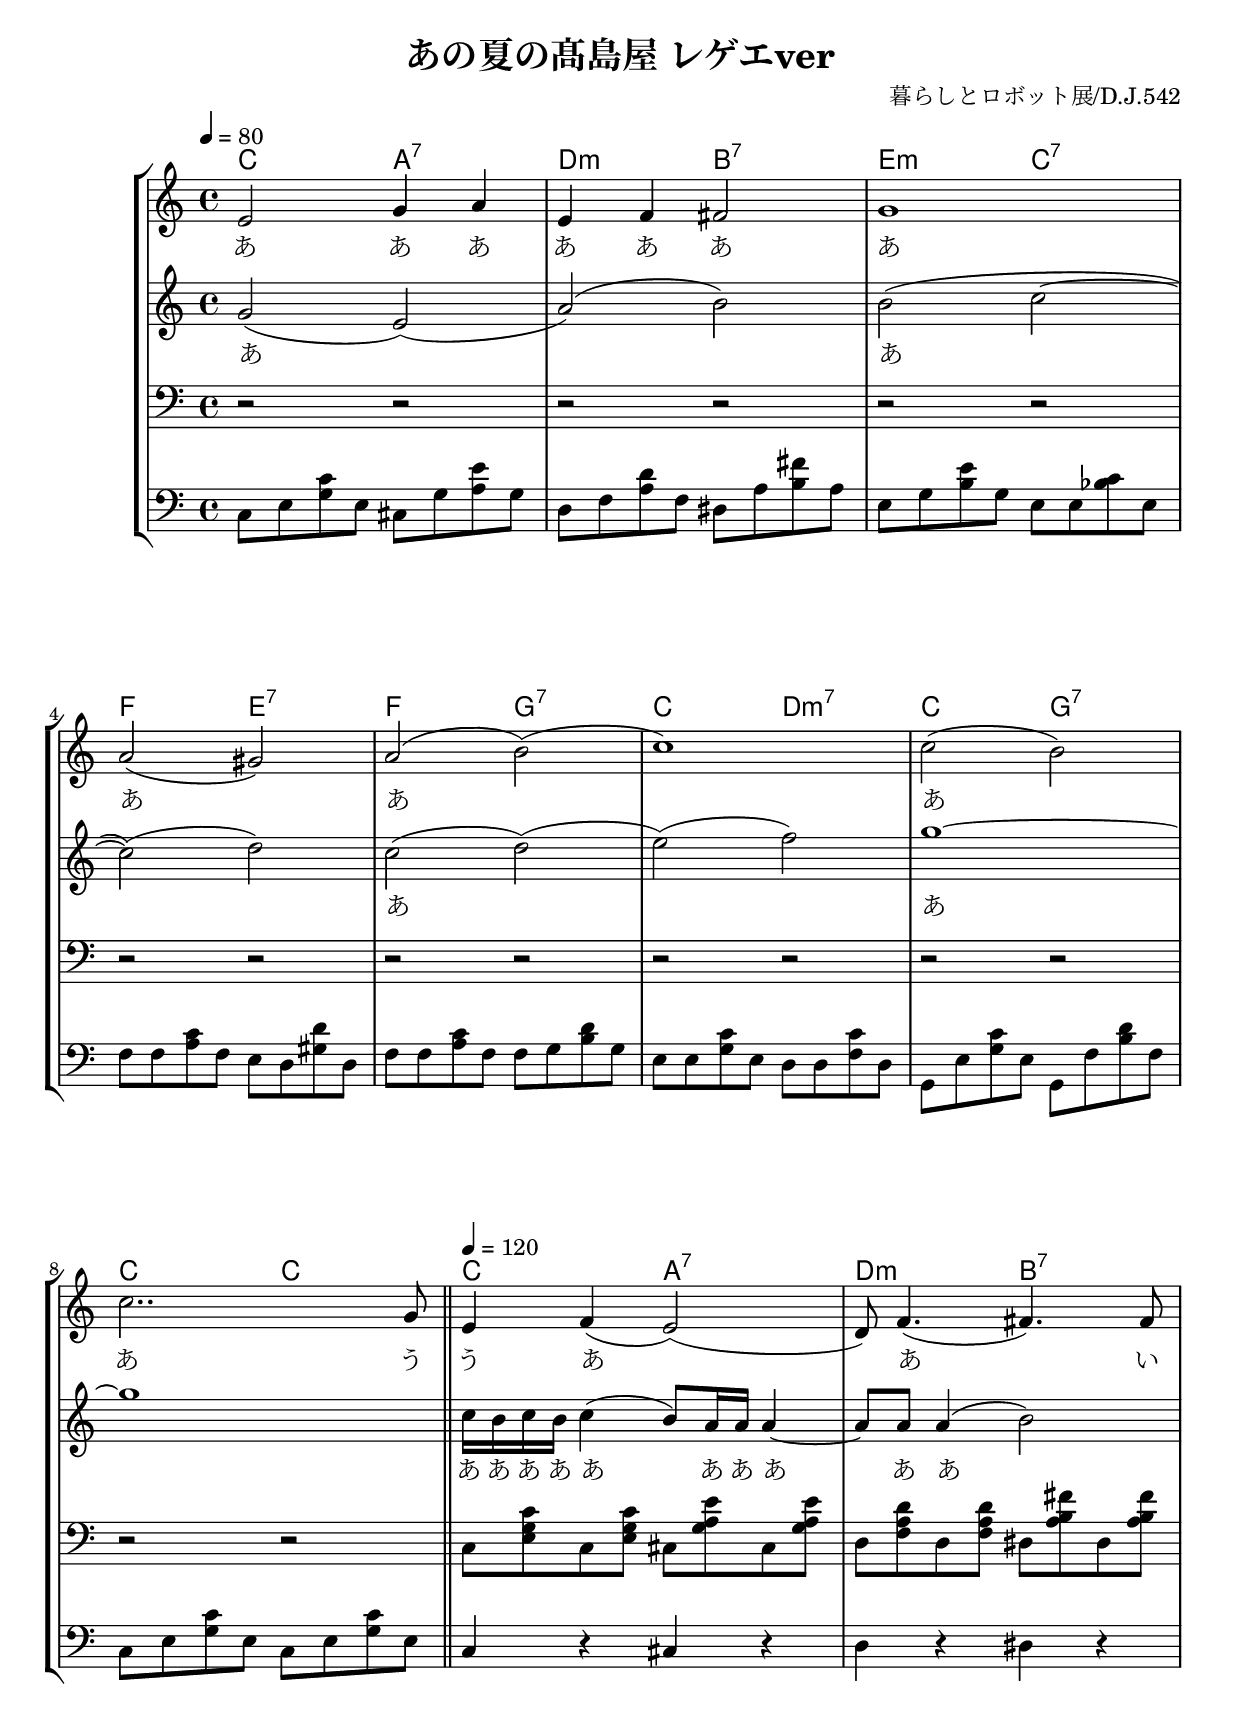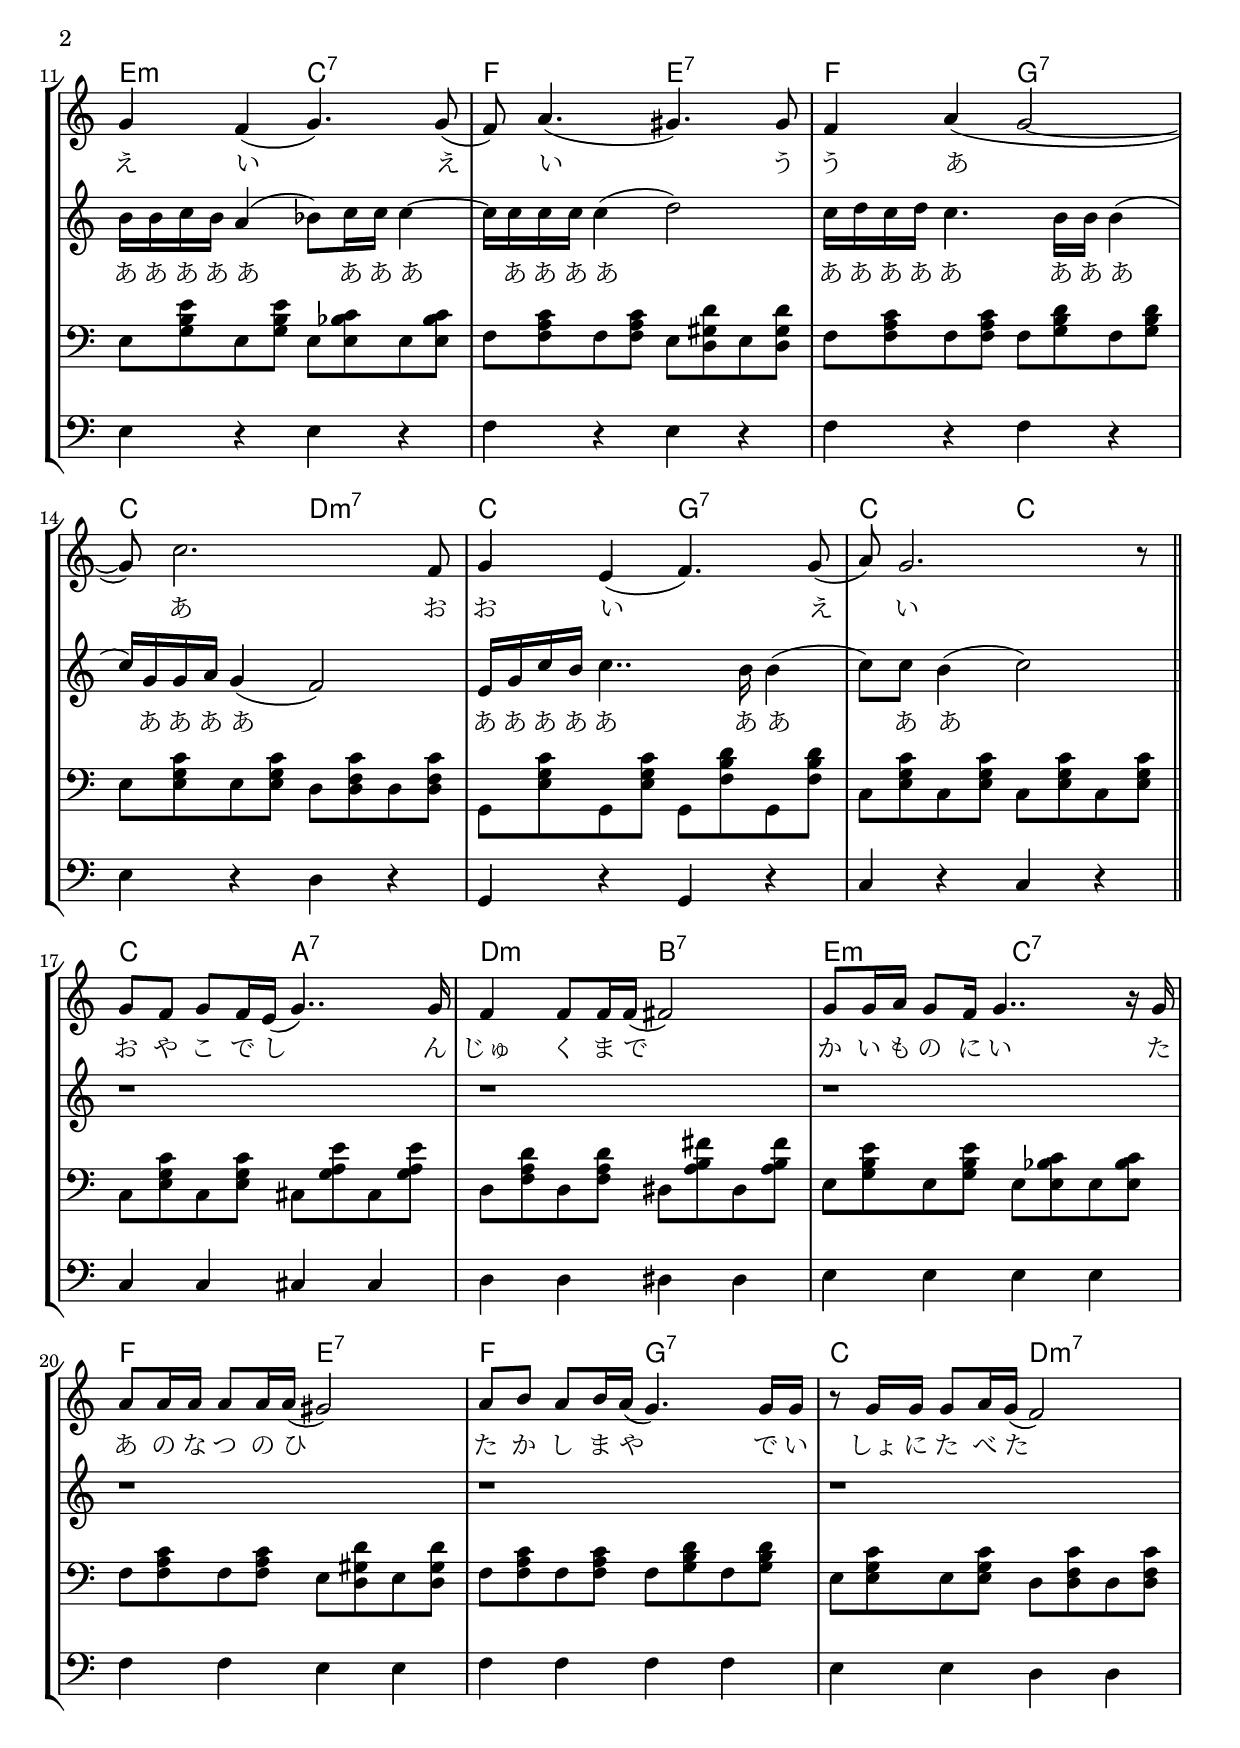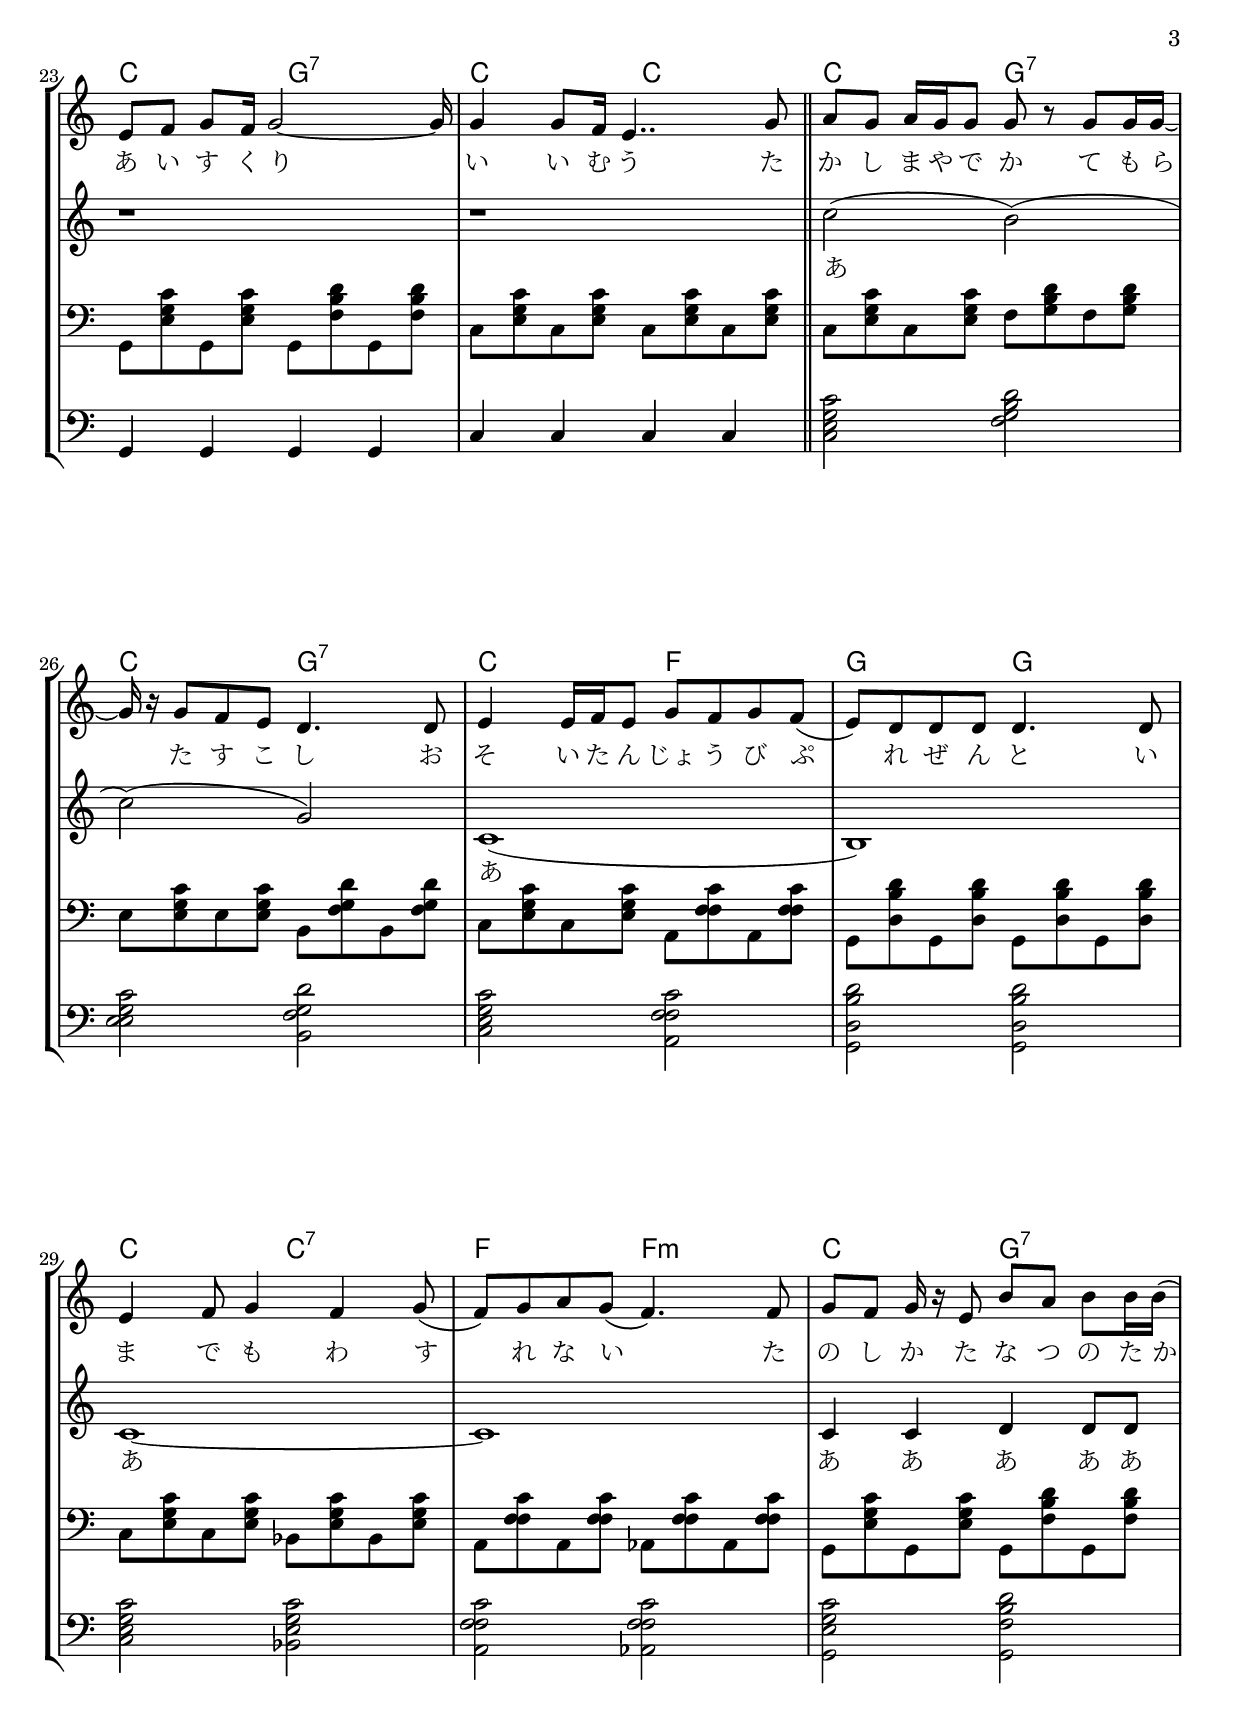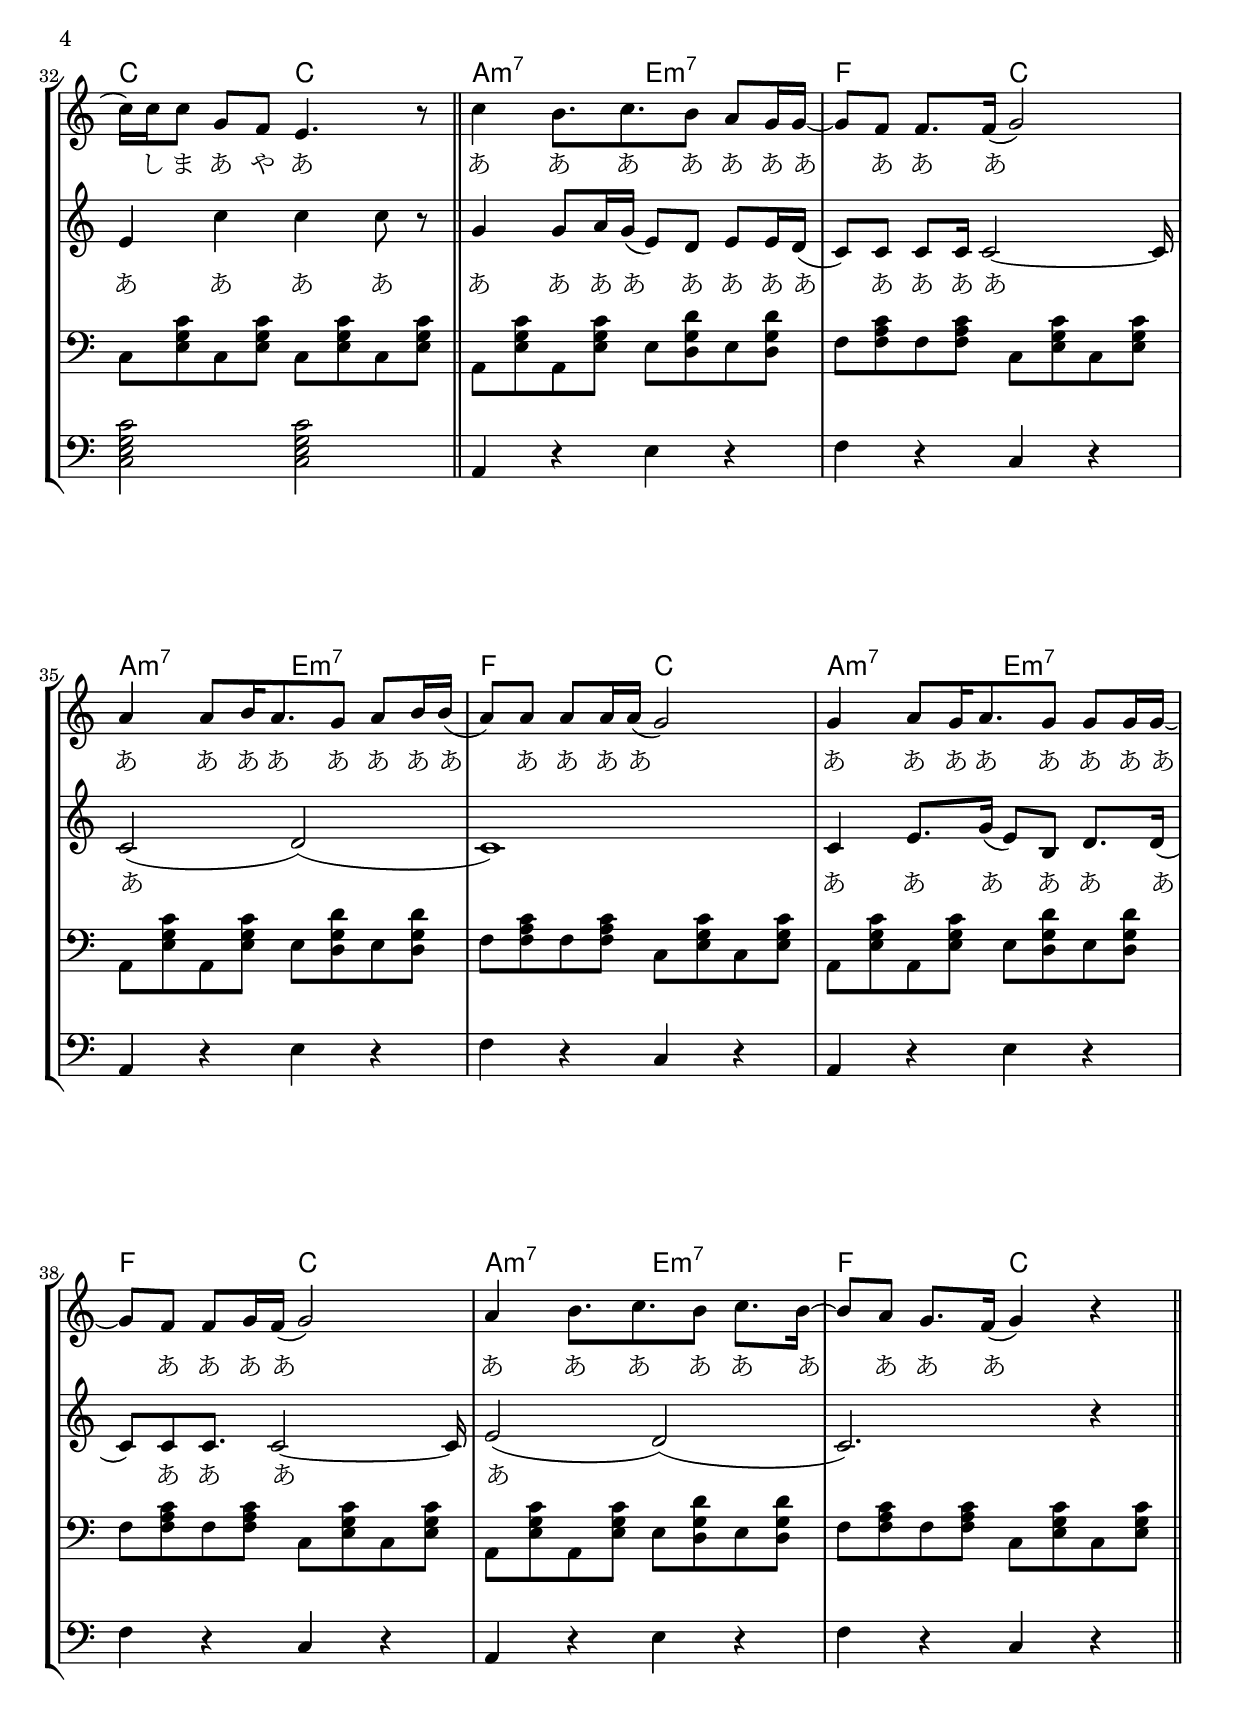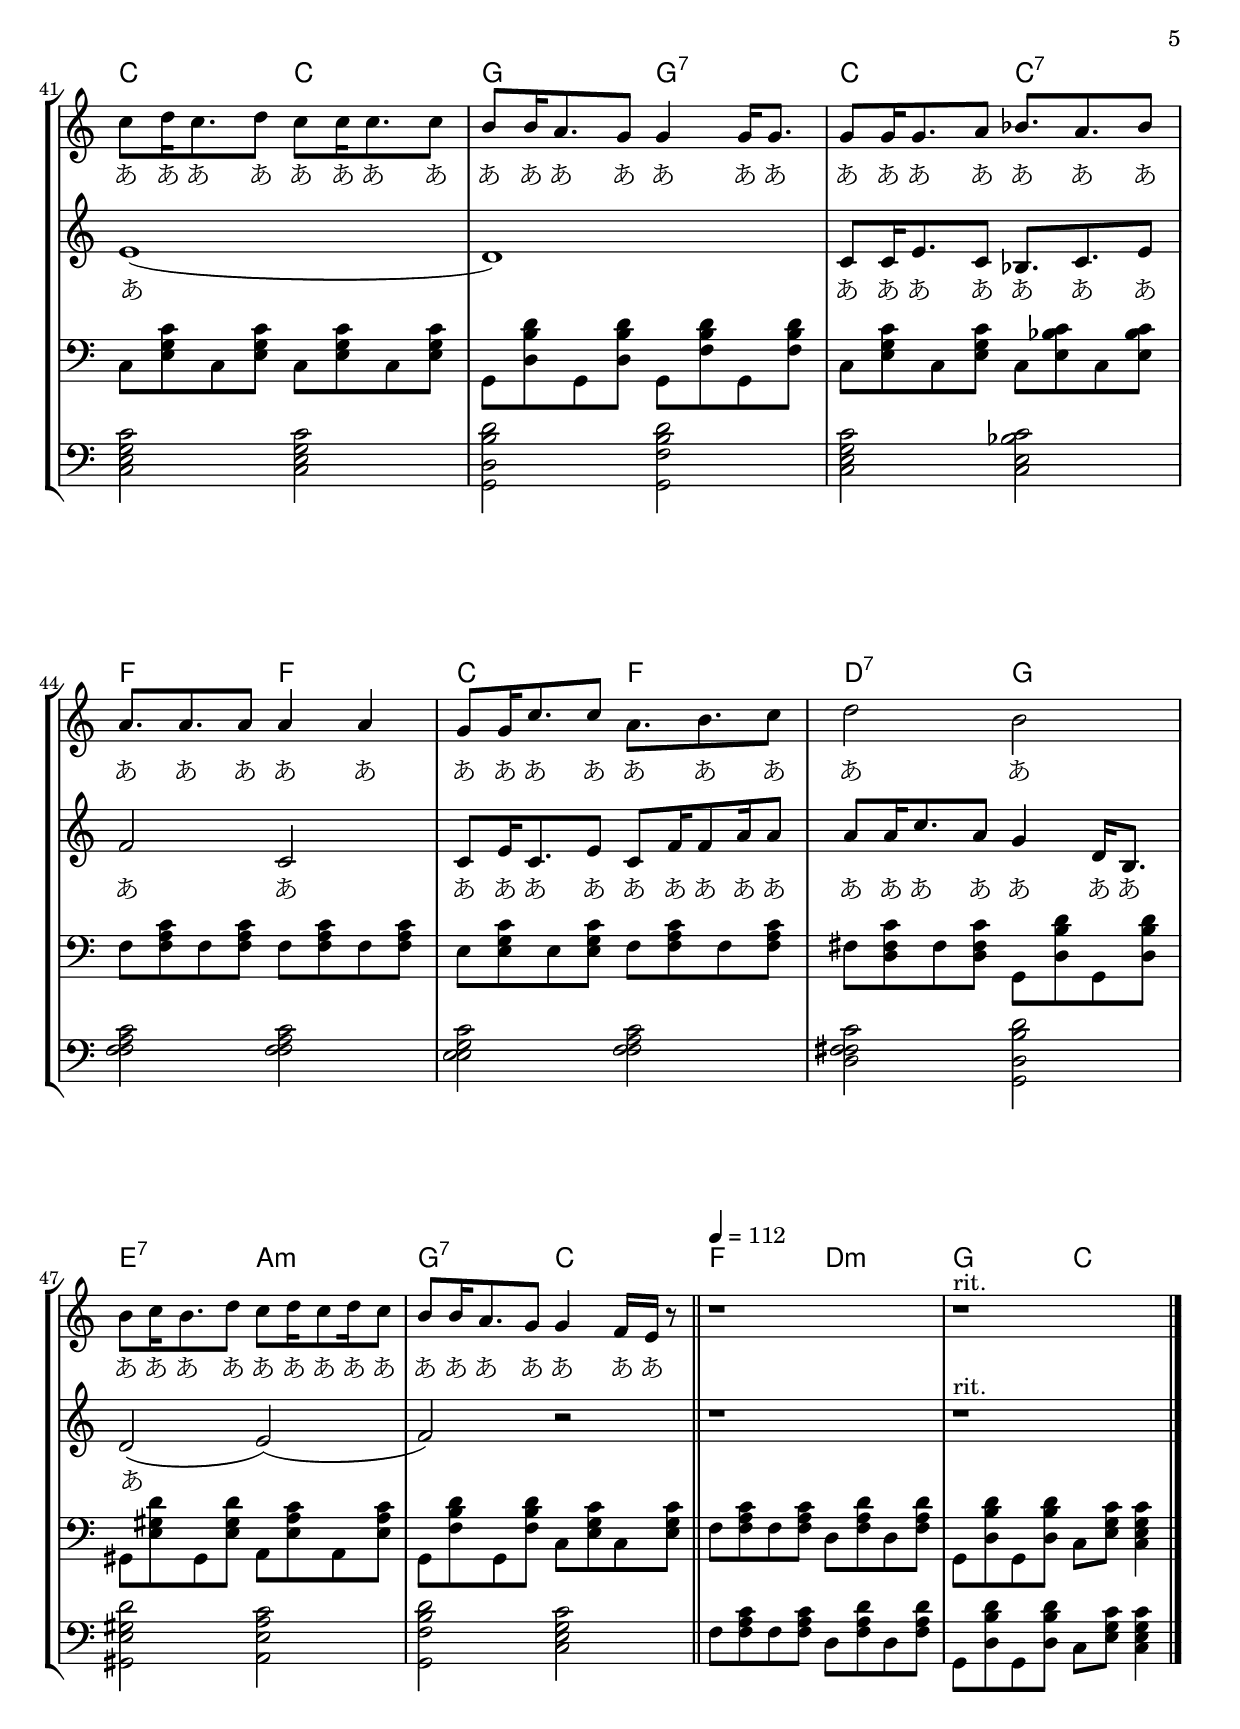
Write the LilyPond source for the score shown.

\version "2.12.1"

\header {
	title = \markup {"あの夏の髙島屋 レゲエver"}
	composer = \markup \center-column {暮らしとロボット展/D.J.542}
}

harmony = \chordmode {
	c2 a:7 d:m b:7 e:m c:7 f e:7 f g:7 c d:min7 c g:7 c c 

	c a:7 d:m b:7 e:m c:7 f e:7 f g:7 c d:min7 c g:7 c c 

	c a:7 d:m b:7 e:m c:7 f e:7 f g:7 c d:min7 c g:7 c c 

	c g:7 c g:7 c f g g c c:7 f f:m c g:7 c c 

	a:min7 e:min7 f c a:min7 e:min7 f c a:min7 e:min7 f c a:min7 e:min7 f c 

	c c g g:7 c c:7 f f c f d:7 g e:7 a:m g:7 c 

	f d:m g c 
}

melody = {
	\set Staff.midiInstrument = #"Seashore"
		\key c \major
	\tempo 4 = 80
e'2  g'4  a'4 
	e'4  f'4  fis'2 
	g'1 
	a'2  (gis'2) 
	a'2  (b'2) 
	(c''1) 
	c''2  (b'2) 
	c''2..  	\set Staff.midiInstrument = #"mmi0.38"
	g'8 
		\tempo 4 = 120
e'4  f'4  (e'2) 
	(d'8)  f'4.  (fis'4.)  fis'8 
	g'4  f'4  (g'4.)  g'8 
	(f'8)  a'4.  (gis'4.)  gis'8 
	f'4  a'4  (g'2~ 
	g'8)  c''2.  f'8 
	g'4  e'4  (f'4.)  g'8 
	(a'8)  g'2.  	r8 	\set Staff.midiInstrument = #"mmi0.38"
	g'8  f'8  g'8  f'16  e'16  (g'4..)  g'16 
	f'4  f'8  f'16  f'16  (fis'2) 
	g'8  g'16  a'16  g'8  f'16  g'4..  r16  g'16 
	a'8  a'16  a'16  a'8  a'16  a'16  (gis'2) 
	a'8  b'8  a'8  b'16  a'16  (g'4.)  g'16  g'16 
	r8  g'16  g'16  g'8  a'16  g'16  (f'2) 
	e'8  f'8  g'8  f'16  g'2~g'16 
	g'4  g'8  f'16  e'4..  	\set Staff.midiInstrument = #"mmi0.42"
	g'8 
	a'8  g'8  a'16  g'16  g'8  g'8  r8  g'8  g'16  g'16~ 
	g'16  r16  g'8  f'8  e'8  d'4.  d'8 
	e'4  e'16  f'16  e'8  g'8  f'8  g'8  f'8 
	(e'8)  d'8  d'8  d'8  d'4.  d'8 
	e'4  f'8  g'4  f'4  g'8 
	(f'8)  g'8  a'8  g'8  (f'4.)  f'8 
	g'8  f'8  g'16  r16  e'8  b'8  a'8  b'8  b'16  b'16 
	(c''16)  c''16  c''8  g'8  f'8  e'4.  	r8 	\set Staff.midiInstrument = #"Steel Drums"
	 c''4  b'8.  c''8.  b'8  a'8  g'16  g'16~ 
	g'8  f'8  f'8.  f'16  (g'2) 
	a'4  a'8  b'16  a'8.  g'8  a'8  b'16  b'16 
	(a'8)  a'8  a'8  a'16  a'16  (g'2) 
	g'4  a'8  g'16  a'8.  g'8  g'8  g'16  g'16~ 
	g'8  f'8  f'8  g'16  f'16  (g'2) 
	a'4  b'8.  c''8.  b'8  c''8.  b'16~ 
	b'8  a'8  g'8.  f'16  (g'4)  	r4 	\set Staff.midiInstrument = #"Marimba"
	c''8  d''16  c''8.  d''8  c''8  c''16  c''8.  c''8 
	b'8  b'16  a'8.  g'8  g'4  g'16  g'8. 
	g'8  g'16  g'8.  a'8  bes'8.  a'8.  bes'8 
	a'8.  a'8.  a'8  a'4  a'4 
	g'8  g'16  c''8.  c''8  a'8.  b'8.  c''8 
	d''2  b'2 
	b'8  c''16  b'8.  d''8  c''8  d''16  c''8  d''16  c''8 
	b'8  b'16  a'8.  g'8  g'4  f'16  e'16  	r8 	\tempo 4 = 112
	r1 | r1^"rit." \bar "|."
}

words = \lyricmode {
	あ  あ  あ  あ  あ  あ  あ  あ  あ  あ  あ  
	う  う  あ  あ  い  え  い  え  い  う  う  あ  あ  お  お  い  え  い  
	お  や  こ  で  し  ん  じゅ  く  ま  で  か  い  も  の  に  い  た  あ  の  な  つ  の  ひ  た  か  し  ま  や  で  い  しょ  に  た  べ  た  あ  い  す  く  り  い  い  む  う  
	た  か  し  ま  や  で  か  て  も  ら  た  す  こ  し  お  そ  い  た  ん  じょ  う  び  ぷ  れ  ぜ  ん  と  い  ま  で  も  わ  す  れ  な  い  た  の  し  か  た  な  つ  の  た  か  し  ま  あ  や  あ  
	あ  あ  あ  あ  あ  あ  あ  あ  あ  あ  あ  あ  あ  あ  あ  あ  あ  あ  あ  あ  あ  あ  あ  あ  あ  あ  あ  あ  あ  あ  あ  あ  あ  あ  あ  あ  あ  あ  あ  あ  あ  あ  あ  
	あ  あ  あ  あ  あ  あ  あ  あ  あ  あ  あ  あ  あ  あ  あ  あ  あ  あ  あ  あ  あ  あ  あ  あ  あ  あ  あ  あ  あ  あ  あ  あ  あ  あ  あ  あ  あ  あ  あ  あ  あ  あ  あ  あ  あ  あ  あ  あ  あ  あ  あ  あ  
	
}

secondmelody = {
	\set Staff.midiInstrument = #"Bird Tweet"
		\key c \major
	\tempo 4 = 80
g'2  (e'2) 
	(a'2)  (b'2) 
	b'2  (c''2~ 
	c''2)  (d''2) 
	c''2  (d''2) 
	(e''2)  (f''2) 
	g''1~ 
	g''1
 	\set Staff.midiInstrument = #"Marimba"
		\tempo 4 = 120
 c''16  b'16  c''16  b'16  c''4  (b'8)  a'16  a'16  a'4~ 
	a'8  a'8  a'4  (b'2) 
	b'16  b'16  c''16  b'16  a'4  (bes'8)  c''16  c''16  c''4~ 
	c''16  c''16  c''16  c''16  c''4  (d''2) 
	c''16  d''16  c''16  d''16  c''4.  b'16  b'16  b'4 
	(c''16)  g'16  g'16  a'16  g'4  (f'2) 
	e'16  g'16  c''16  b'16  c''4..  b'16  b'4 
	(c''8)  c''8  b'4  (c''2)
	r1 | r1 | r1 | r1 | r1 | r1 | r1 | r1   
	\set Staff.midiInstrument = #"Rock Organ"
	 c''2  (b'2) 
	(c''2)  (g'2) 
	c'1 
	(b1) 
	c'1~ 
	c'1 
	 c'4  c'4  d'4  d'8  d'8 
	e'4  c''4  c''4  c''8  	r8 	\set Staff.midiInstrument = #"Steel Drums"
	 g'4  g'8  a'16  g'16  (e'8)  d'8  e'8  e'16  d'16 
	(c'8)  c'8  c'8  c'16  c'2~c'16 
	c'2  (d'2) 
	(c'1) 
	c'4  e'8.  g'16  (e'8)  b8  d'8.  d'16 
	(c'8)  c'8  c'8.  c'2~c'16 
	e'2  (d'2) 
	(c'2.)  	r4 	\set Staff.midiInstrument = #"Marimba"
	e'1 
	(d'1) 
	c'8  c'16  e'8.  c'8  bes8.  c'8.  e'8 
	f'2  c'2 
	c'8  e'16  c'8.  e'8  c'8  f'16  f'8  a'16  a'8 
	a'8  a'16  c''8.  a'8  g'4  d'16  b8. 
	d'2  (e'2) 
	(f'2)  	r2 	\tempo 4 = 112
	r1 | r1^"rit." \bar "|."
}

secondwords = \lyricmode {
	あ  あ  あ  あ  
	あ  あ  あ  あ  あ  あ  あ  あ  あ  あ  あ  あ  あ  あ  あ  あ  あ  あ  あ  あ  あ  あ  あ  あ  あ  あ  あ  あ  あ  あ  あ  あ  あ  あ  あ  あ  あ  あ  あ  あ  あ  あ  あ  
	
	あ  あ  あ  あ  あ  あ  あ  あ  あ  あ  あ  あ  
	あ  あ  あ  あ  あ  あ  あ  あ  あ  あ  あ  あ  あ  あ  あ  あ  あ  あ  あ  あ  あ  あ  あ  
	あ  あ  あ  あ  あ  あ  あ  あ  あ  あ  あ  あ  あ  あ  あ  あ  あ  あ  あ  あ  あ  あ  あ  あ  あ  あ  あ  
	
}

tempochange = {
	\tempo 4 = 80
	r1 | r1 | r1 | r1 | r1 | r1 | r1 | r1 \bar "||"
	\tempo 4 = 120
	r1 | r1 | r1 | r1 | r1 | r1 | r1 | r1 \bar "||"
	\tempo 4 = 120
	r1 | r1 | r1 | r1 | r1 | r1 | r1 | r1 \bar "||"
	\tempo 4 = 120
	r1 | r1 | r1 | r1 | r1 | r1 | r1 | r1 \bar "||"
	\tempo 4 = 120
	r1 | r1 | r1 | r1 | r1 | r1 | r1 | r1 \bar "||"
	\tempo 4 = 120
	r1 | r1 | r1 | r1 | r1 | r1 | r1 | r1 \bar "||"
	\tempo 4 = 112
	r1 | \tempo 4 = 84 r2 \tempo 4 = 74 r2 \bar "|."
}

mainacc = {
	\clef bass
	\set Staff.midiInstrument = #"Acoustic grand"
	\key c \major
	\tempo 4 = 80
	r2
	r2
	r2
	r2
	r2
	r2
	r2
	r2
	r2
	r2
	r2
	r2
	r2
	r2
	r2
	r2
	\bar "||"

	\set Staff.midiInstrument = #"Electric Guitar (clean)"
	\tempo 4 = 120
	c8 <e g c'> c <e g c'>
	cis8 <g a e'> cis <g a e'>
	d8 <f a d'> d <f a d'>
	dis8 <a b fis'> dis <a b fis'>
	e8 <g b e'> e <g b e'>
	e8 <e bes c'> e <e bes c'>
	f8 <f a c'> f <f a c'>
	e8 <d gis d'> e <d gis d'>
	f8 <f a c'> f <f a c'>
	f8 <g b d'> f <g b d'>
	e8 <e g c'> e <e g c'>
	d8 <d f c'> d <d f c'>
	g,8 <e g c'> g, <e g c'>
	g,8 <f b d'> g, <f b d'>
	c8 <e g c'> c <e g c'>
	c8 <e g c'> c <e g c'>
	\bar "||"

	\set Staff.midiInstrument = #"Electric Guitar (muted)"
	c8 <e g c'> c <e g c'>
	cis8 <g a e'> cis <g a e'>
	d8 <f a d'> d <f a d'>
	dis8 <a b fis'> dis <a b fis'>
	e8 <g b e'> e <g b e'>
	e8 <e bes c'> e <e bes c'>
	f8 <f a c'> f <f a c'>
	e8 <d gis d'> e <d gis d'>
	f8 <f a c'> f <f a c'>
	f8 <g b d'> f <g b d'>
	e8 <e g c'> e <e g c'>
	d8 <d f c'> d <d f c'>
	g,8 <e g c'> g, <e g c'>
	g,8 <f b d'> g, <f b d'>
	c8 <e g c'> c <e g c'>
	c8 <e g c'> c <e g c'>
	\bar "||"

	\set Staff.midiInstrument = #"Electric Guitar (clean)"
	c8 <e g c'> c <e g c'>
	f8 <g b d'> f <g b d'>
	e8 <e g c'> e <e g c'>
	b,8 <f g d'> b, <f g d'>
	c8 <e g c'> c <e g c'>
	a,8 <f f c'> a, <f f c'>
	g,8 <d b d'> g, <d b d'>
	g,8 <d b d'> g, <d b d'>
	c8 <e g c'> c <e g c'>
	bes,8 <e g c'> bes, <e g c'>
	a,8 <f f c'> a, <f f c'>
	as,8 <f f c'> as, <f f c'>
	g,8 <e g c'> g, <e g c'>
	g,8 <f b d'> g, <f b d'>
	c8 <e g c'> c <e g c'>
	c8 <e g c'> c <e g c'>
	\bar "||"

	\set Staff.midiInstrument = #"Electric Guitar (clean)"
	a,8 <e g c'> a, <e g c'>
	e8 <d g d'> e <d g d'>
	f8 <f a c'> f <f a c'>
	c8 <e g c'> c <e g c'>
	a,8 <e g c'> a, <e g c'>
	e8 <d g d'> e <d g d'>
	f8 <f a c'> f <f a c'>
	c8 <e g c'> c <e g c'>
	a,8 <e g c'> a, <e g c'>
	e8 <d g d'> e <d g d'>
	f8 <f a c'> f <f a c'>
	c8 <e g c'> c <e g c'>
	a,8 <e g c'> a, <e g c'>
	e8 <d g d'> e <d g d'>
	f8 <f a c'> f <f a c'>
	c8 <e g c'> c <e g c'>
	\bar "||"

	\set Staff.midiInstrument = #"Electric Guitar (muted)"
	c8 <e g c'> c <e g c'>
	c8 <e g c'> c <e g c'>
	g,8 <d b d'> g, <d b d'>
	g,8 <f b d'> g, <f b d'>
	c8 <e g c'> c <e g c'>
	c8 <e bes c'> c <e bes c'>
	f8 <f a c'> f <f a c'>
	f8 <f a c'> f <f a c'>
	e8 <e g c'> e <e g c'>
	f8 <f a c'> f <f a c'>
	fis8 <d fis c'> fis <d fis c'>
	g,8 <d b d'> g, <d b d'>
	gis,8 <e gis d'> gis, <e gis d'>
	a,8 <e a c'> a, <e a c'>
	g,8 <f b d'> g, <f b d'>
	c8 <e g c'> c <e g c'>
	\bar "||"

	\set Staff.midiInstrument = #"Electric Guitar (muted)"
	\tempo 4 = 112
	f8 <f a c'> f <f a c'>
	d8 <f a d'> d <f a d'>
	g,8 <d b d'> g, <d b d'>
	c8 <e g c'>8 <c e g c'>4
	\bar "|."
}

subacc = {
	\clef bass
	\set Staff.midiInstrument = #"Melodic Tom"
	\key c \major
	\tempo 4 = 80
	c8 e <g c'> e
	cis8 g <a e'> g
	d8 f <a d'> f
	dis8 a <b fis'> a
	e8 g <b e'> g
	e8 e <bes c'> e
	f8 f <a c'> f
	e8 d <gis d'> d
	f8 f <a c'> f
	f8 g <b d'> g
	e8 e <g c'> e
	d8 d <f c'> d
	g,8 e <g c'> e
	g,8 f <b d'> f
	c8 e <g c'> e
	c8 e <g c'> e
	\bar "||"

	\set Staff.midiInstrument = #"Electric Guitar (muted)"
	\tempo 4 = 120
	c4 r4
	cis4 r4
	d4 r4
	dis4 r4
	e4 r4
	e4 r4
	f4 r4
	e4 r4
	f4 r4
	f4 r4
	e4 r4
	d4 r4
	g,4 r4
	g,4 r4
	c4 r4
	c4 r4
	\bar "||"

	\set Staff.midiInstrument = #"Electric Guitar (clean)"
	c4 c4
	cis4 cis4
	d4 d4
	dis4 dis4
	e4 e4
	e4 e4
	f4 f4
	e4 e4
	f4 f4
	f4 f4
	e4 e4
	d4 d4
	g,4 g,4
	g,4 g,4
	c4 c4
	c4 c4
	\bar "||"

	\set Staff.midiInstrument = #"Electric Piano 1"
	<c e g c'>2
	<f g b d'>2
	<e e g c'>2
	<b, f g d'>2
	<c e g c'>2
	<a, f f c'>2
	<g, d b d'>2
	<g, d b d'>2
	<c e g c'>2
	<bes, e g c'>2
	<a, f f c'>2
	<as, f f c'>2
	<g, e g c'>2
	<g, f b d'>2
	<c e g c'>2
	<c e g c'>2
	\bar "||"

	\set Staff.midiInstrument = #"Electric Guitar (jazz)"
	a,4 r4
	e4 r4
	f4 r4
	c4 r4
	a,4 r4
	e4 r4
	f4 r4
	c4 r4
	a,4 r4
	e4 r4
	f4 r4
	c4 r4
	a,4 r4
	e4 r4
	f4 r4
	c4 r4
	\bar "||"

	\set Staff.midiInstrument = #"Electric Piano2"
	<c e g c'>2
	<c e g c'>2
	<g, d b d'>2
	<g, f b d'>2
	<c e g c'>2
	<c e bes c'>2
	<f f a c'>2
	<f f a c'>2
	<e e g c'>2
	<f f a c'>2
	<fis d fis c'>2
	<g, d b d'>2
	<gis, e gis d'>2
	<a, e a c'>2
	<g, f b d'>2
	<c e g c'>2
	\bar "||"

	\set Staff.midiInstrument = #"Electric Guitar (clean)"
	\tempo 4 = 112
	f8 <f a c'> f <f a c'>
	d8 <f a d'> d <f a d'>
	g,8 <d b d'> g, <d b d'>
	c8 <e g c'>8 <c e g c'>4
	\bar "|."
}

percA = {
	\drummode {
	r1 |r1 |r1 |r1 |r1 |r1 |r1 |r1 \bar "||"
	hh4 hh4 hh4 hh4  |hh4 hh4 hh4 hh4  |hh4 hh4 hh4 hh4  |hh4 hh4 hh4 hh4  |hh4 hh4 hh4 hh4  |hh4 hh4 hh4 hh4  |hh4 hh4 hh4 hh4  |hh4 hh4 hh4 hh4  \bar "||"
	r1  |r2. hho4  |r1  |r2. hho4  |r1  |r2. hho4  |r1  |r2. hho4  \bar "||"
	r1  |r1  |r1  |r1  |r1  |r1  |r1  |r2 r8 hho4 hho8  \bar "||"
	r1  |r2. hho4  |r1  |r2. hho4  |r1  |r2. hho4  |r1  |r2. hho4  \bar "||"
	r1  |r1  |r1  |r1  |r1  |r1  |r1  |r2 r8 hho4 hho8  \bar "||"
	r1 |r1 \bar "|."
	}
}

percB = {
	\drummode {
	r1 |r1 |r1 |r1 |r1 |r1 |r1 |r1 \bar "||"
	r8 ss4 ss4 ss4 ss8  |r8 ss4 ss8 ss8. ss8. ss8  |r8 ss4 ss4 ss4 ss8  |r8 ss4 ss8 ss8. ss8. ss8  |r8 ss4 ss4 ss4 ss8  |r8 ss4 ss8 ss8. ss8. ss8  |r8 ss4 ss4 ss4 ss8  |r8 ss4 ss8 ss8. ss8. ss8  \bar "||"
	r16 hhp16 hhp8 hhp16 hhp8 hhp2 r16  |r16 hhp16 hhp8 hhp16 hhp8 hhp2 r16  |r16 hhp16 hhp8 hhp16 hhp8 hhp2 r16  |r16 hhp16 hhp8 hhp16 hhp8 hhp2 r16  |r16 hhp16 hhp8 hhp16 hhp8 hhp2 r16  |r16 hhp16 hhp8 hhp16 hhp8 hhp2 r16  |r16 hhp16 hhp8 hhp16 hhp8 hhp2 r16  |r16 hhp16 hhp8 hhp16 hhp8 hhp2 hhp16  \bar "||"
	r4. hhp2 hhp8  |r4. hhp2 hhp8  |r4. hhp2 hhp8  |r4. hhp2 hhp8  |r4. hhp2 hhp8  |r4. hhp2 hhp8  |r4. hhp2 hhp8  |hhp4 hhp4 hhp4 hhp4  \bar "||"
	r16 hhp16 hhp8 hhp16 hhp8 hhp2 r16  |r16 hhp16 hhp8 hhp16 hhp8 hhp2 r16  |r16 hhp16 hhp8 hhp16 hhp8 hhp2 r16  |r16 hhp16 hhp8 hhp16 hhp8 hhp2 r16  |r16 hhp16 hhp8 hhp16 hhp8 hhp2 r16  |r16 hhp16 hhp8 hhp16 hhp8 hhp2 r16  |r16 hhp16 hhp8 hhp16 hhp8 hhp2 r16  |r16 hhp16 hhp8 hhp16 hhp8 hhp2 hhp16  \bar "||"
	r4. hhp2 hhp8  |r4. hhp2 hhp8  |r4. hhp2 hhp8  |r4. hhp2 hhp8  |r4. hhp2 hhp8  |r4. hhp2 hhp8  |r4. hhp2 hhp8  |hhp4 hhp4 hhp4 hhp4  \bar "||"
	r1 |r1 \bar "|."
	}
}

percC = {
	\drummode {
	r1 |r1 |r1 |r1 |r1 |r1 |r1 |r1 \bar "||"
	r8 hhp4 hhp4 hhp4 hhp8  |r8 hhp4 hhp4 hhp4 hhp8  |r8 hhp4 hhp4 hhp4 hhp8  |r8 hhp4 hhp4 hhp4 hhp8  |r8 hhp4 hhp4 hhp4 hhp8  |r8 hhp4 hhp4 hhp4 hhp8  |r8 hhp4 hhp4 hhp4 hhp8  |r8 hhp4 hhp4 hhp4 hhp8  \bar "||"
	hh8. hh8. hh2 r8  |hh8. hh8. hh2 hh8  |hh8. hh8. hh2 r8  |hh8. hh8. hh2 hh8  |hh8. hh8. hh2 r8  |hh8. hh8. hh2 hh8  |hh8. hh8. hh2 r8  |hh8. hh8. hh4 hh4 hh8  \bar "||"
	hh4 hh4 hh4 hh4  |hh4 hh4 hh4 hh4  |hh4 hh4 hh4 hh4  |hh4 hh4 hh4 hh4  |hh4 hh4 hh4 hh4  |hh4 hh4 hh4 hh4  |hh4 hh4 hh4 hh4  |r4. hh2 r8  \bar "||"
	hh8. hh8. hh2 r8  |hh8. hh8. hh2 hh8  |hh8. hh8. hh2 r8  |hh8. hh8. hh2 hh8  |hh8. hh8. hh2 r8  |hh8. hh8. hh2 hh8  |hh8. hh8. hh2 r8  |hh8. hh8. hh4 hh4 hh8  \bar "||"
	hh4 hh4 hh4 hh4  |hh4 hh4 hh4 hh4  |hh4 hh4 hh4 hh4  |hh4 hh4 hh4 hh4  |hh4 hh4 hh4 hh4  |hh4 hh4 hh4 hh4  |hh4 hh4 hh4 hh4  |r4. hh2 r8  \bar "||"
	r1 |r1 \bar "|."
	}
}

percD = {
	\drummode {
	r1 |r1 |r1 |r1 |r1 |r1 |r1 |r1 \bar "||"
	bd2 bd4. r16 bd16  |bd4 bd4 bd4 bd8. bd16  |bd2 bd4. r16 bd16  |bd4 bd4 bd4 bd8. bd16  |bd2 bd4. r16 bd16  |bd4 bd4 bd4 bd8. bd16  |bd2 bd4. r16 bd16  |bd4 bd4 bd4 bd8. bd16  \bar "||"
	r2 ss2  |r2 ss2  |r2 ss2  |r2 ss2  |r2 ss2  |r2 ss2  |r2 ss2  |r2 ss2  \bar "||"
	bd2. r8 bd8  |bd8. bd8. bd2 bd8  |bd2. r8 bd8  |bd8. bd8. bd2 bd8  |bd2. r8 bd8  |bd8. bd8. bd2 bd8  |bd2. r8 bd8  |bd8. bd4. r16 bd4 bd8  \bar "||"
	r2 ss2  |r2 ss2  |r2 ss2  |r2 ss2  |r2 ss2  |r2 ss2  |r2 ss2  |r2 ss2  \bar "||"
	bd2. r8 bd8  |bd8. bd8. bd2 bd8  |bd2. r8 bd8  |bd8. bd8. bd2 bd8  |bd2. r8 bd8  |bd8. bd8. bd2 bd8  |bd2. r8 bd8  |bd8. bd4. r16 bd4 bd8  \bar "||"
	r1 |r1 \bar "|."
	}
}

percE = {
	\drummode {
	r1 |r1 |r1 |r1 |r1 |r1 |r1 |r1 \bar "||"
	r1 | r1 | r1 | r1 | r1 | r1 | r1 | r1 \bar "||"
	bd2 r8 bd4 bd8  |bd4. bd4 bd4 bd8  |bd2 r8 bd4 bd8  |bd4. bd4 bd4 bd8  |bd2 r8 bd4 bd8  |bd4. bd4 bd4 bd8  |bd2 r8 bd4 bd8  |bd4. bd4 bd4.  \bar "||"
	r1 | r1 | r1 | r1 | r1 | r1 | r1 | r1 \bar "||"
	bd2 r8 bd4 bd8  |bd4. bd4 bd4 bd8  |bd2 r8 bd4 bd8  |bd4. bd4 bd4 bd8  |bd2 r8 bd4 bd8  |bd4. bd4 bd4 bd8  |bd2 r8 bd4 bd8  |bd4. bd4 bd4.  \bar "||"
	r1 | r1 | r1 | r1 | r1 | r1 | r1 | r1 \bar "||"
	r1 |r1 \bar "|."
	}
}

\score {
	<<
		\new StaffGroup <<
			\new ChordNames {\harmony}
			\new Voice = "melody" {\melody}
			\new Lyrics \lyricsto "melody" \words
			\new Voice = "secondmelody" {\secondmelody}
			\new Lyrics \lyricsto "secondmelody" \secondwords
			\new Staff = "mainacc" {\mainacc}
			\new Staff = "subacc" {\subacc}
		>>
	>>
	\layout { }
}
